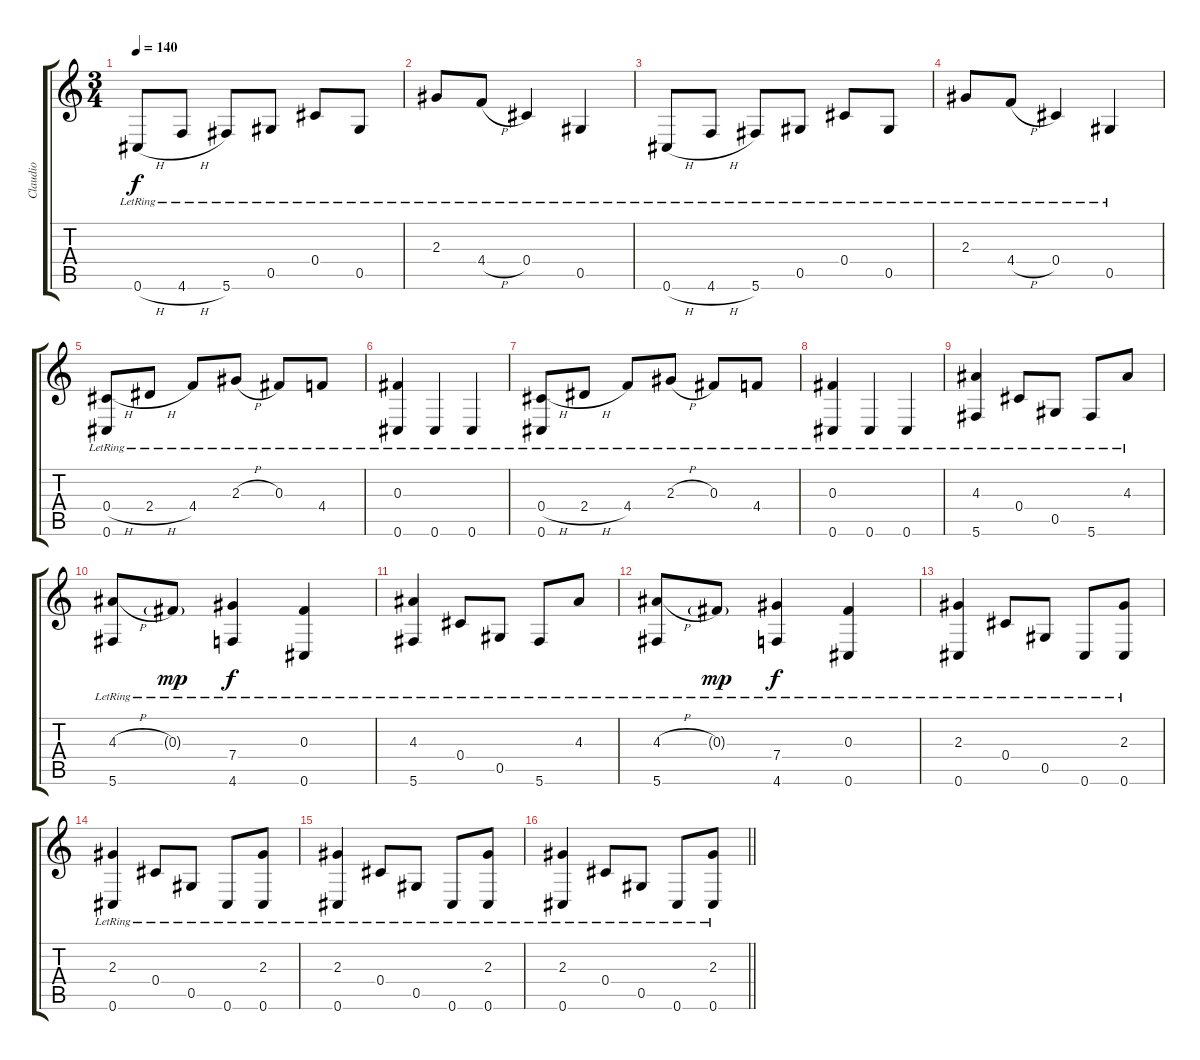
\track ("Claudio" "Claudio") {instrument acousticguitarnylon}
\staff {score tabs}
\tuning (Eb4 Bb3 Gb3 Db3 Ab2 Db2) {hide}
\ts (3 4)
\tempo 140
\clef g2
\ks c
0.6{h lr}.8{dy f} 4.6{h lr}.8 5.6{lr}.8 0.5{lr}.8 0.4{lr}.8 0.5{lr}.8 |
2.3{lr}.8 4.4{h lr}.8 0.4{lr}.4 0.5{lr}.4 |
0.6{h lr}.8 4.6{h lr}.8 5.6{lr}.8 0.5{lr}.8 0.4{lr}.8 0.5{lr}.8 |
2.3{lr}.8 4.4{h lr}.8 0.4{lr}.4 0.5{lr}.4 |
(0.4{h lr} 0.6{lr}).8 2.4{h lr}.8 4.4{lr}.8 2.3{h lr}.8 0.3{lr}.8 4.4{lr}.8 |
(0.3{lr} 0.6{lr}).4 0.6{lr}.4 0.6{lr}.4 |
(0.4{h lr} 0.6{lr}).8 2.4{h lr}.8 4.4{lr}.8 2.3{h lr}.8 0.3{lr}.8 4.4{lr}.8 |
(0.3{lr} 0.6{lr}).4 0.6{lr}.4 0.6{lr}.4 |
(4.3{lr} 5.6{lr}).4 0.4{lr}.8 0.5{lr}.8 5.6{lr}.8 4.3{lr}.8 |
(4.3{h lr} 5.6{lr}).8 0.3{g lr}.8{dy mp} (7.4{lr} 4.6{lr}).4{dy f} (0.3{lr} 0.6{lr}).4 |
(4.3{lr} 5.6{lr}).4 0.4{lr}.8 0.5{lr}.8 5.6{lr}.8 4.3{lr}.8 |
(4.3{h lr} 5.6{lr}).8 0.3{g lr}.8{dy mp} (7.4{lr} 4.6{lr}).4{dy f} (0.3{lr} 0.6{lr}).4 |
(2.3{lr} 0.6{lr}).4 0.4{lr}.8 0.5{lr}.8 0.6{lr}.8 (2.3{lr} 0.6{lr}).8 |
(2.3{lr} 0.6{lr}).4 0.4{lr}.8 0.5{lr}.8 0.6{lr}.8 (2.3{lr} 0.6{lr}).8 |
(2.3{lr} 0.6{lr}).4 0.4{lr}.8 0.5{lr}.8 0.6{lr}.8 (2.3{lr} 0.6{lr}).8 |
\barLineRight lightlight
(2.3{lr} 0.6{lr}).4 0.4{lr}.8 0.5{lr}.8 0.6{lr}.8 (2.3{lr} 0.6{lr}).8
